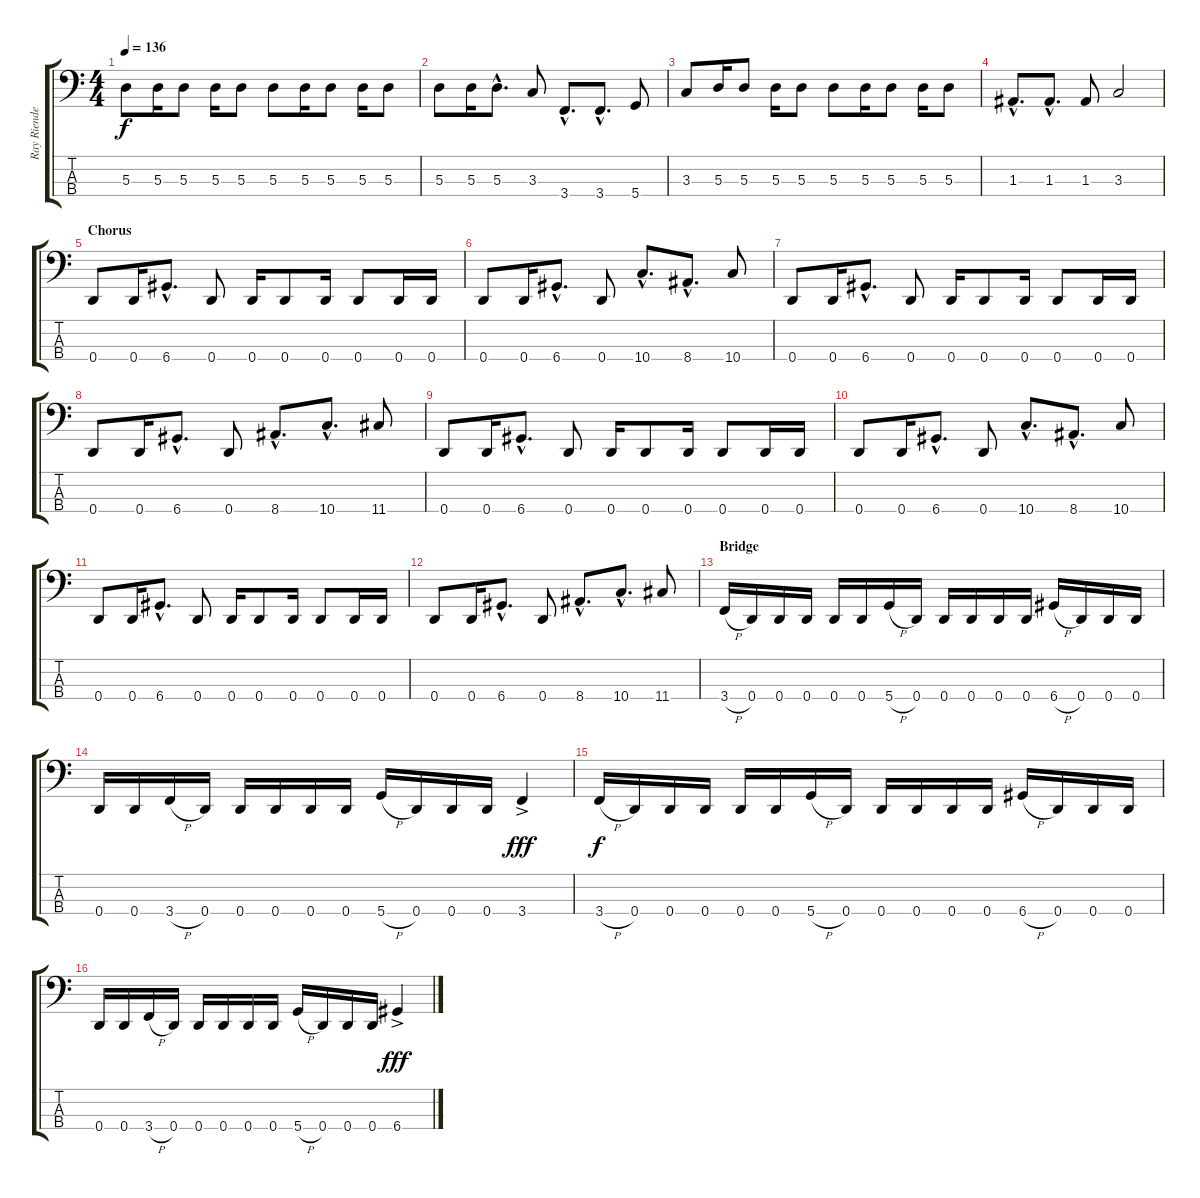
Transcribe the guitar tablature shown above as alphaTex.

\track ("Ray Riendeau" "Ray Riende") {instrument electricbassfinger}
\staff {score tabs}
\tuning (G2 D2 A1 D1) {hide}
\ts (4 4)
\tempo 136
\clef f4
\ks c
5.3.8{dy f} 5.3.16 5.3.8 5.3.16 5.3.8 5.3.8 5.3.16 5.3.8 5.3.16 5.3.8 |
5.3.8 5.3.16 5.3{hac}.8{d} 3.3.8 3.4{hac}.8{d} 3.4{hac}.8{d} 5.4.8 |
3.3.8 5.3.16 5.3.8 5.3.16 5.3.8 5.3.8 5.3.16 5.3.8 5.3.16 5.3.8 |
1.3{hac}.8{d} 1.3{hac}.8{d} 1.3.8 3.3.2 |
\section ("" "Chorus")
0.4.8 0.4.16 6.4{hac}.8{d} 0.4.8 0.4.16 0.4.8 0.4.16 0.4.8 0.4.16 0.4.16 |
0.4.8 0.4.16 6.4{hac}.8{d} 0.4.8 10.4{hac}.8{d} 8.4{hac}.8{d} 10.4.8 |
0.4.8 0.4.16 6.4{hac}.8{d} 0.4.8 0.4.16 0.4.8 0.4.16 0.4.8 0.4.16 0.4.16 |
0.4.8 0.4.16 6.4{hac}.8{d} 0.4.8 8.4{hac}.8{d} 10.4{hac}.8{d} 11.4.8 |
0.4.8 0.4.16 6.4{hac}.8{d} 0.4.8 0.4.16 0.4.8 0.4.16 0.4.8 0.4.16 0.4.16 |
0.4.8 0.4.16 6.4{hac}.8{d} 0.4.8 10.4{hac}.8{d} 8.4{hac}.8{d} 10.4.8 |
0.4.8 0.4.16 6.4{hac}.8{d} 0.4.8 0.4.16 0.4.8 0.4.16 0.4.8 0.4.16 0.4.16 |
0.4.8 0.4.16 6.4{hac}.8{d} 0.4.8 8.4{hac}.8{d} 10.4{hac}.8{d} 11.4.8 |
\section ("" "Bridge")
3.4{h}.16 0.4.16 0.4.16 0.4.16 0.4.16 0.4.16 5.4{h}.16 0.4.16 0.4.16 0.4.16 0.4.16 0.4.16 6.4{h}.16 0.4.16 0.4.16 0.4.16 |
0.4.16 0.4.16 3.4{h}.16 0.4.16 0.4.16 0.4.16 0.4.16 0.4.16 5.4{h}.16 0.4.16 0.4.16 0.4.16 3.4{ac}.4{dy fff} |
3.4{h}.16{dy f} 0.4.16 0.4.16 0.4.16 0.4.16 0.4.16 5.4{h}.16 0.4.16 0.4.16 0.4.16 0.4.16 0.4.16 6.4{h}.16 0.4.16 0.4.16 0.4.16 |
0.4.16 0.4.16 3.4{h}.16 0.4.16 0.4.16 0.4.16 0.4.16 0.4.16 5.4{h}.16 0.4.16 0.4.16 0.4.16 6.4{ac}.4{dy fff}
